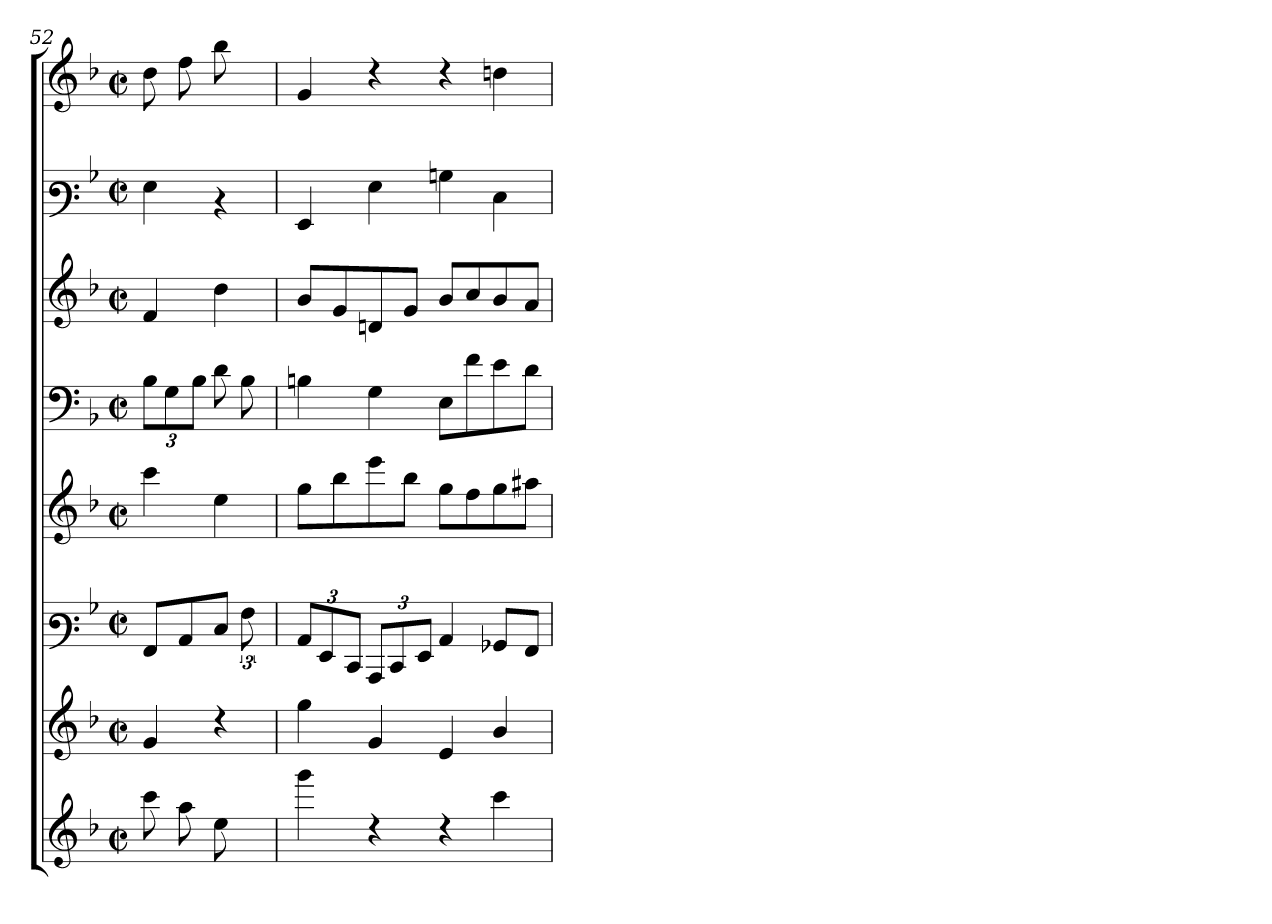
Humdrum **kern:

**kern	**kern	**kern	**kern	**kern	**kern	**kern	**kern
*part8	*part7	*part6	*part5	*part4	*part3	*part2	*part1
*staff8	*staff7	*staff6	*staff5	*staff4	*staff3	*staff2	*staff1
*clefG3	*clefG3	*clefF3	*clefG3	*clefF4	*clefG3	*clefF3	*clefG3
*k[b-]	*k[b-]	*k[b-]	*k[b-]	*k[b-]	*k[b-]	*k[b-]	*k[b-]
*M2/2	*M2/2	*M2/2	*M2/2	*M2/2	*M2/2	*M2/2	*M2/2
*met(c|)	*met(c|)	*met(c|)	*met(c|)	*met(c|)	*met(c|)	*met(c|)	*met(c|)
=52	=52	=52	=52	=52	=52	=52	=52
8aa\L	4e/	8AA/L	4aa\	12B-\L	4d/	4G\	8b-\L
.	.	.	.	12G\	.	.	.
8ff\	.	8C/	.	.	.	.	8dd\
.	.	.	.	12B-\J	.	.	.
8cc\	4rb	8E/J	4cc\	8d\L	4b-\	4rD	8gg\
8ryy	.	12A\L	.	8B-\	.	.	8ryy
.	.	24ryy	.	.	.	.	.
=53	=53	=53	=53	=53	=53	=53	=53
4eee\	4ee\	12C/L	8ee\L	4Bn\	8g/L	4GG/	4e/
.	.	12GG/	.	.	.	.	.
.	.	.	8gg\	.	8e/	.	.
.	.	12EE/J	.	.	.	.	.
4rb	4e/	12CC/L	8ccc\	4G\	8Bn/	4G\	4rb
.	.	12EE/	.	.	.	.	.
.	.	.	8gg\J	.	8e/J	.	.
.	.	12GG/J	.	.	.	.	.
4rb	4c/	4C/	8ee\L	8E\L	8g/L	4Bn\	4rb
.	.	.	8dd\	8f\	8a/	.	.
4aa\	4g/	8BB-X/L	8ee\	8e\	8g/	4E\	4bn\
.	.	8AA/J	8ff#X\J	8d\J	8f/J	.	.
=	=	=	=	=	=	=	=
*-	*-	*-	*-	*-	*-	*-	*-
